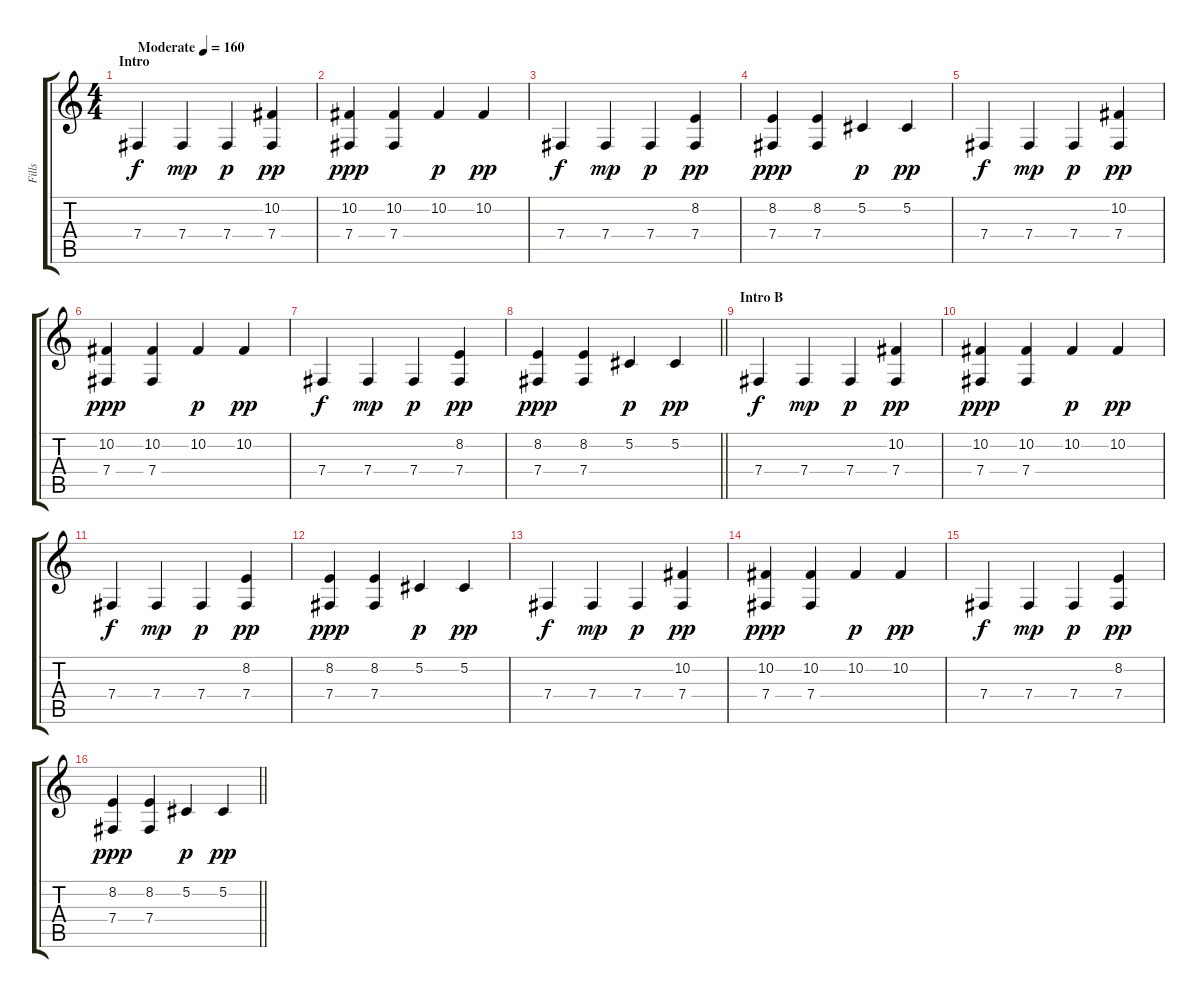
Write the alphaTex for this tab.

\track ("Fills" "Fills") {instrument fx8scifi}
\staff {score tabs}
\tuning (Db4 Ab3 E3 B2 Gb2 B1) {hide}
\ts (4 4)
\section ("" "Intro")
\tempo (160 "Moderate")
\clef g2
\ks c
7.4.4{dy f instrument fx8scifi} 7.4.4{dy mp} 7.4.4{dy p} (10.2 7.4).4{dy pp} |
(10.2 7.4).4{dy ppp} (10.2 7.4).4 10.2.4{dy p} 10.2.4{dy pp} |
7.4.4{dy f} 7.4.4{dy mp} 7.4.4{dy p} (8.2 7.4).4{dy pp} |
(8.2 7.4).4{dy ppp} (8.2 7.4).4 5.2.4{dy p} 5.2.4{dy pp} |
7.4.4{dy f} 7.4.4{dy mp} 7.4.4{dy p} (10.2 7.4).4{dy pp} |
(10.2 7.4).4{dy ppp} (10.2 7.4).4 10.2.4{dy p} 10.2.4{dy pp} |
7.4.4{dy f} 7.4.4{dy mp} 7.4.4{dy p} (8.2 7.4).4{dy pp} |
\barLineRight lightlight
(8.2 7.4).4{dy ppp} (8.2 7.4).4 5.2.4{dy p} 5.2.4{dy pp} |
\section ("" "Intro B")
7.4.4{dy f} 7.4.4{dy mp} 7.4.4{dy p} (10.2 7.4).4{dy pp} |
(10.2 7.4).4{dy ppp} (10.2 7.4).4 10.2.4{dy p} 10.2.4{dy pp} |
7.4.4{dy f} 7.4.4{dy mp} 7.4.4{dy p} (8.2 7.4).4{dy pp} |
(8.2 7.4).4{dy ppp} (8.2 7.4).4 5.2.4{dy p} 5.2.4{dy pp} |
7.4.4{dy f} 7.4.4{dy mp} 7.4.4{dy p} (10.2 7.4).4{dy pp} |
(10.2 7.4).4{dy ppp} (10.2 7.4).4 10.2.4{dy p} 10.2.4{dy pp} |
7.4.4{dy f} 7.4.4{dy mp} 7.4.4{dy p} (8.2 7.4).4{dy pp} |
\barLineRight lightlight
(8.2 7.4).4{dy ppp} (8.2 7.4).4 5.2.4{dy p} 5.2.4{dy pp}
